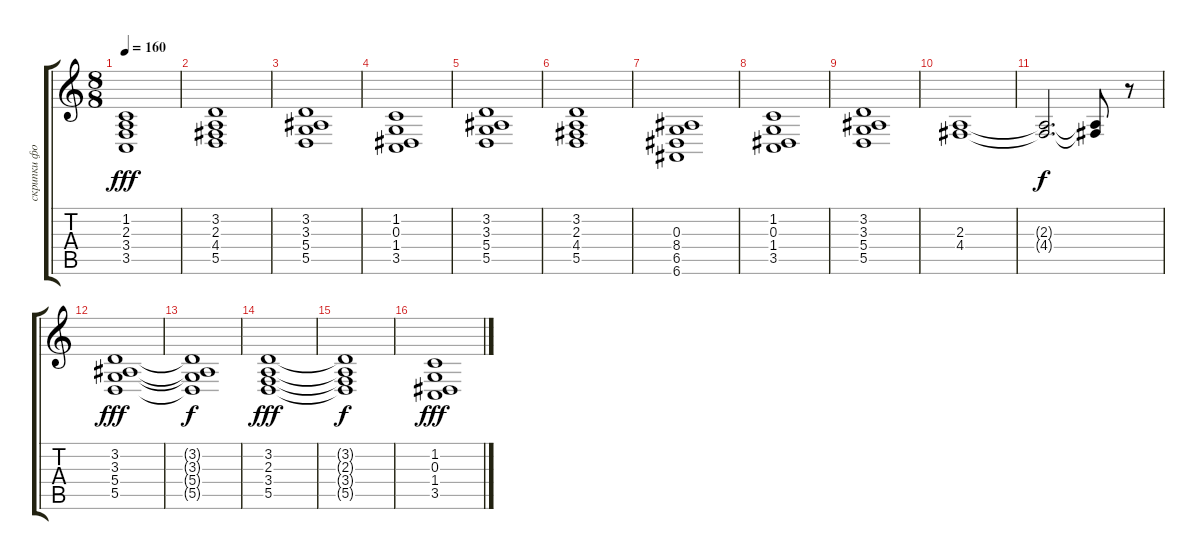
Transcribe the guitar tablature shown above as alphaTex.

\track ("скрипки фон" "скрипки фо") {instrument synthstrings1}
\staff {score tabs}
\tuning (E4 B3 G3 D3 A2 E2) {hide}
\ts (8 8)
\tempo 160
\clef g2
\ks c
(1.2 2.3 3.4 3.5).1{dy fff} |
(3.2 2.3 4.4 5.5).1 |
(3.2 3.3 5.4 5.5).1 |
(1.2 0.3 1.4 3.5).1 |
(3.2 3.3 5.4 5.5).1 |
(3.2 2.3 4.4 5.5).1 |
(0.3 8.4 6.5 6.6).1 |
(1.2 0.3 1.4 3.5).1 |
(3.2 3.3 5.4 5.5).1 |
(2.3 4.4).1 |
(2.3{t} 4.4{t}).2{d dy f} (2.3{t} 4.4{t}).8 r.8 |
(3.2 3.3 5.4 5.5).1{dy fff} |
(3.2{t} 3.3{t} 5.4{t} 5.5{t}).1{dy f} |
(3.2 2.3 3.4 5.5).1{dy fff} |
(3.2{t} 2.3{t} 3.4{t} 5.5{t}).1{dy f} |
(1.2 0.3 1.4 3.5).1{dy fff}
